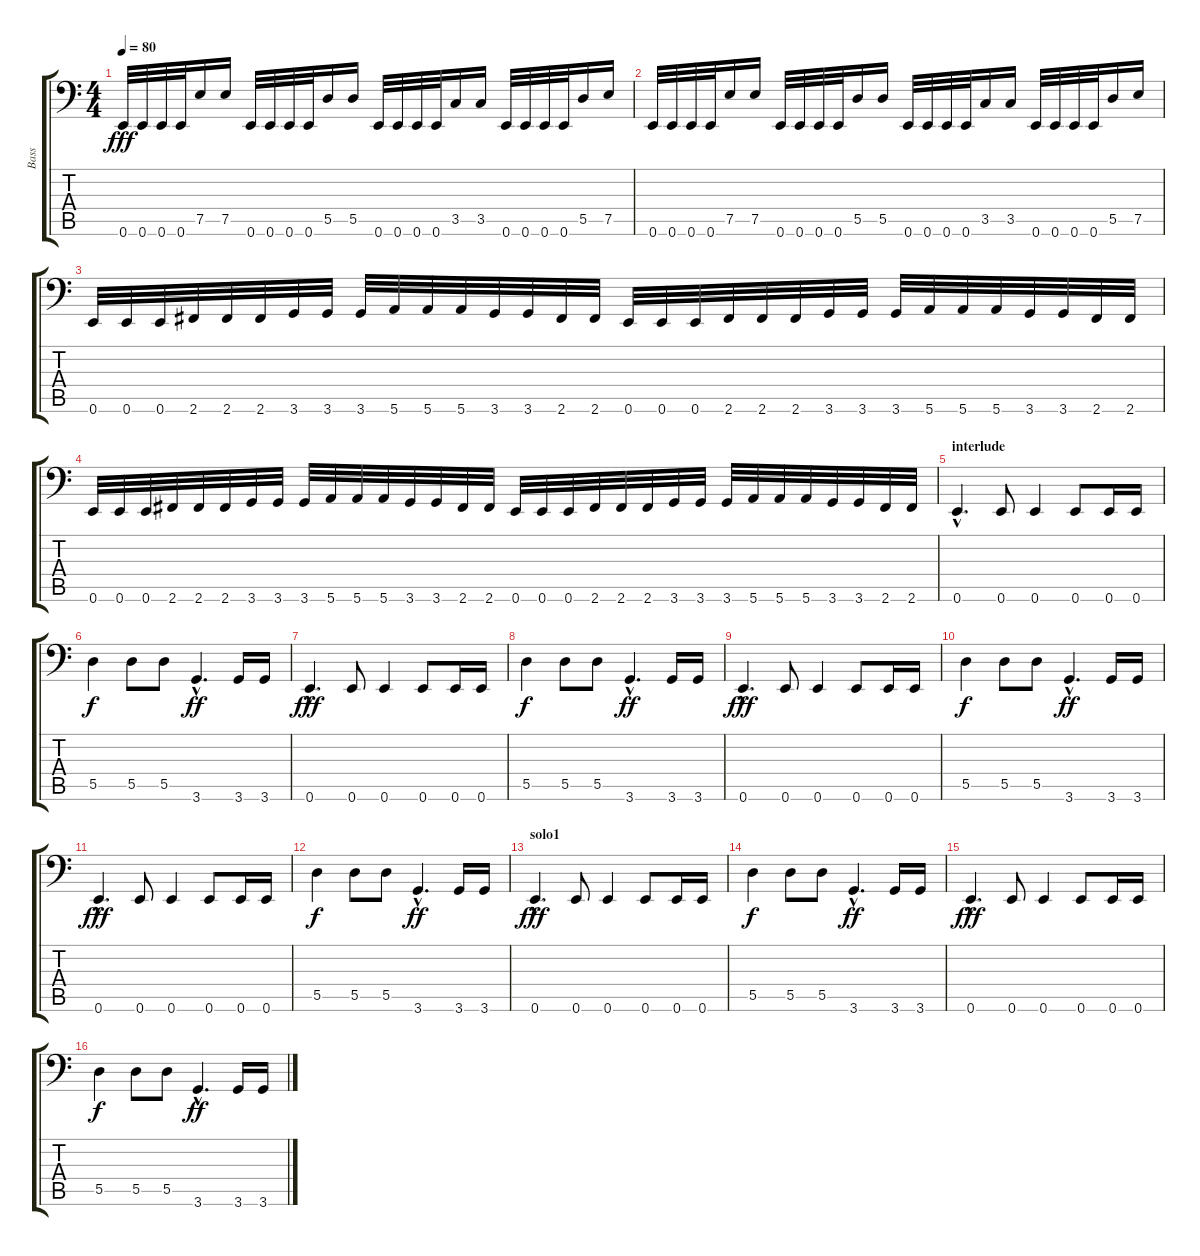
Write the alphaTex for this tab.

\track ("Bass" "Bass") {instrument electricbassfinger}
\staff {score tabs}
\tuning (E3 B2 G2 D2 A1 E1) {hide}
\ts (4 4)
\tempo 80
\clef f4
\ks c
0.6.32{dy fff} 0.6.32 0.6.32 0.6.32 7.5.16 7.5.16 0.6.32 0.6.32 0.6.32 0.6.32 5.5.16 5.5.16 0.6.32 0.6.32 0.6.32 0.6.32 3.5.16 3.5.16 0.6.32 0.6.32 0.6.32 0.6.32 5.5.16 7.5.16 |
0.6.32 0.6.32 0.6.32 0.6.32 7.5.16 7.5.16 0.6.32 0.6.32 0.6.32 0.6.32 5.5.16 5.5.16 0.6.32 0.6.32 0.6.32 0.6.32 3.5.16 3.5.16 0.6.32 0.6.32 0.6.32 0.6.32 5.5.16 7.5.16 |
0.6.32 0.6.32 0.6.32 2.6.32 2.6.32 2.6.32 3.6.32 3.6.32 3.6.32 5.6.32 5.6.32 5.6.32 3.6.32 3.6.32 2.6.32 2.6.32 0.6.32 0.6.32 0.6.32 2.6.32 2.6.32 2.6.32 3.6.32 3.6.32 3.6.32 5.6.32 5.6.32 5.6.32 3.6.32 3.6.32 2.6.32 2.6.32 |
0.6.32 0.6.32 0.6.32 2.6.32 2.6.32 2.6.32 3.6.32 3.6.32 3.6.32 5.6.32 5.6.32 5.6.32 3.6.32 3.6.32 2.6.32 2.6.32 0.6.32 0.6.32 0.6.32 2.6.32 2.6.32 2.6.32 3.6.32 3.6.32 3.6.32 5.6.32 5.6.32 5.6.32 3.6.32 3.6.32 2.6.32 2.6.32 |
\section ("" "interlude")
0.6{hac}.4{d instrument electricbassfinger} 0.6.8 0.6.4 0.6.8 0.6.16 0.6.16 |
5.5.4{dy f} 5.5.8 5.5.8 3.6{hac}.4{d dy ff} 3.6.16 3.6.16 |
0.6{hac}.4{d dy fff} 0.6.8 0.6.4 0.6.8 0.6.16 0.6.16 |
5.5.4{dy f} 5.5.8 5.5.8 3.6{hac}.4{d dy ff} 3.6.16 3.6.16 |
0.6{hac}.4{d dy fff instrument electricbassfinger} 0.6.8 0.6.4 0.6.8 0.6.16 0.6.16 |
5.5.4{dy f} 5.5.8 5.5.8 3.6{hac}.4{d dy ff} 3.6.16 3.6.16 |
0.6{hac}.4{d dy fff} 0.6.8 0.6.4 0.6.8 0.6.16 0.6.16 |
5.5.4{dy f} 5.5.8 5.5.8 3.6{hac}.4{d dy ff} 3.6.16 3.6.16 |
\section ("" "solo1")
0.6{hac}.4{d dy fff instrument electricbassfinger} 0.6.8 0.6.4 0.6.8 0.6.16 0.6.16 |
5.5.4{dy f} 5.5.8 5.5.8 3.6{hac}.4{d dy ff} 3.6.16 3.6.16 |
0.6{hac}.4{d dy fff} 0.6.8 0.6.4 0.6.8 0.6.16 0.6.16 |
5.5.4{dy f} 5.5.8 5.5.8 3.6{hac}.4{d dy ff} 3.6.16 3.6.16
